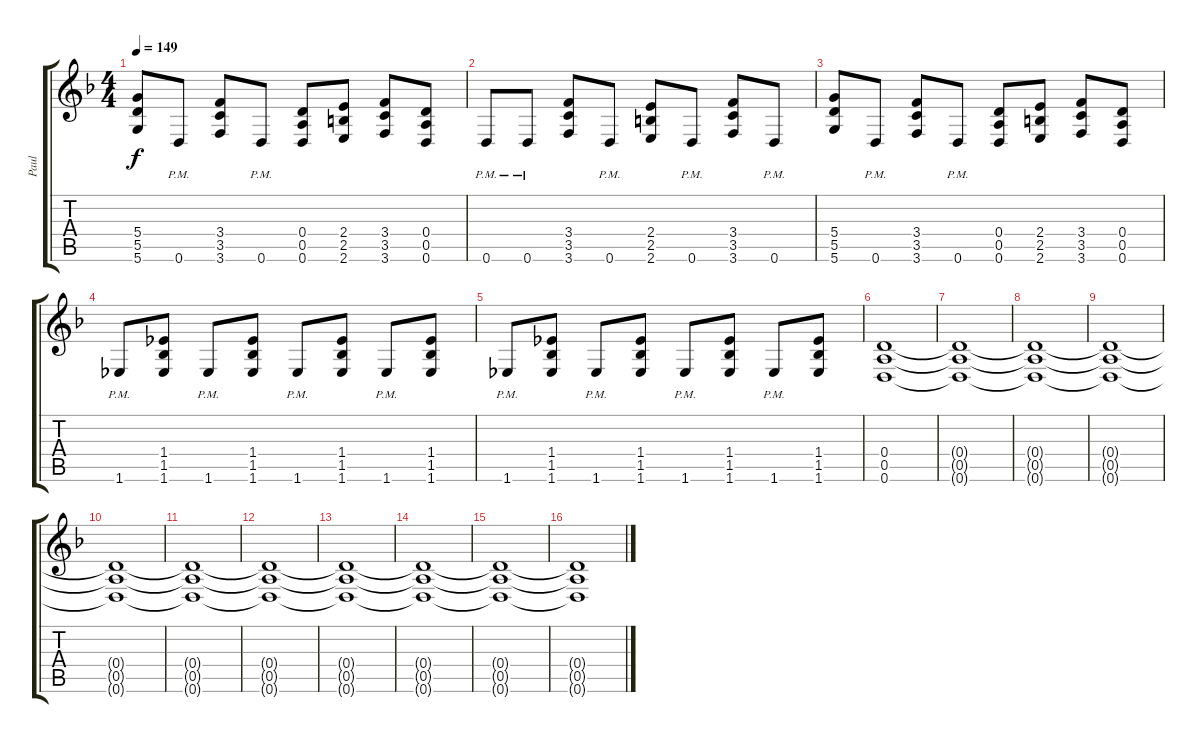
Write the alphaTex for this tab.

\track ("Paul" "Paul") {instrument distortionguitar}
\staff {score tabs}
\tuning (E4 B3 G3 D3 A2 D2) {hide}
\ts (4 4)
\tempo 149
\clef g2
\ks dminor
(5.4 5.5 5.6).8{dy f} 0.6{pm}.8 (3.4 3.5 3.6).8 0.6{pm}.8 (0.4 0.5 0.6).8 (2.4 2.5 2.6).8 (3.4 3.5 3.6).8 (0.4 0.5 0.6).8 |
0.6{pm}.8 0.6{pm}.8 (3.4 3.5 3.6).8 0.6{pm}.8 (2.4 2.5 2.6).8 0.6{pm}.8 (3.4 3.5 3.6).8 0.6{pm}.8 |
(5.4 5.5 5.6).8 0.6{pm}.8 (3.4 3.5 3.6).8 0.6{pm}.8 (0.4 0.5 0.6).8 (2.4 2.5 2.6).8 (3.4 3.5 3.6).8 (0.4 0.5 0.6).8 |
1.6{pm}.8 (1.4 1.5 1.6).8 1.6{pm}.8 (1.4 1.5 1.6).8 1.6{pm}.8 (1.4 1.5 1.6).8 1.6{pm}.8 (1.4 1.5 1.6).8 |
1.6{pm}.8 (1.4 1.5 1.6).8 1.6{pm}.8 (1.4 1.5 1.6).8 1.6{pm}.8 (1.4 1.5 1.6).8 1.6{pm}.8 (1.4 1.5 1.6).8 |
(0.4 0.5 0.6).1 |
(0.4{t} 0.5{t} 0.6{t}).1 |
(0.4{t} 0.5{t} 0.6{t}).1 |
(0.4{t} 0.5{t} 0.6{t}).1 |
(0.4{t} 0.5{t} 0.6{t}).1 |
(0.4{t} 0.5{t} 0.6{t}).1 |
(0.4{t} 0.5{t} 0.6{t}).1 |
(0.4{t} 0.5{t} 0.6{t}).1 |
(0.4{t} 0.5{t} 0.6{t}).1 |
(0.4{t} 0.5{t} 0.6{t}).1 |
(0.4{t} 0.5{t} 0.6{t}).1
